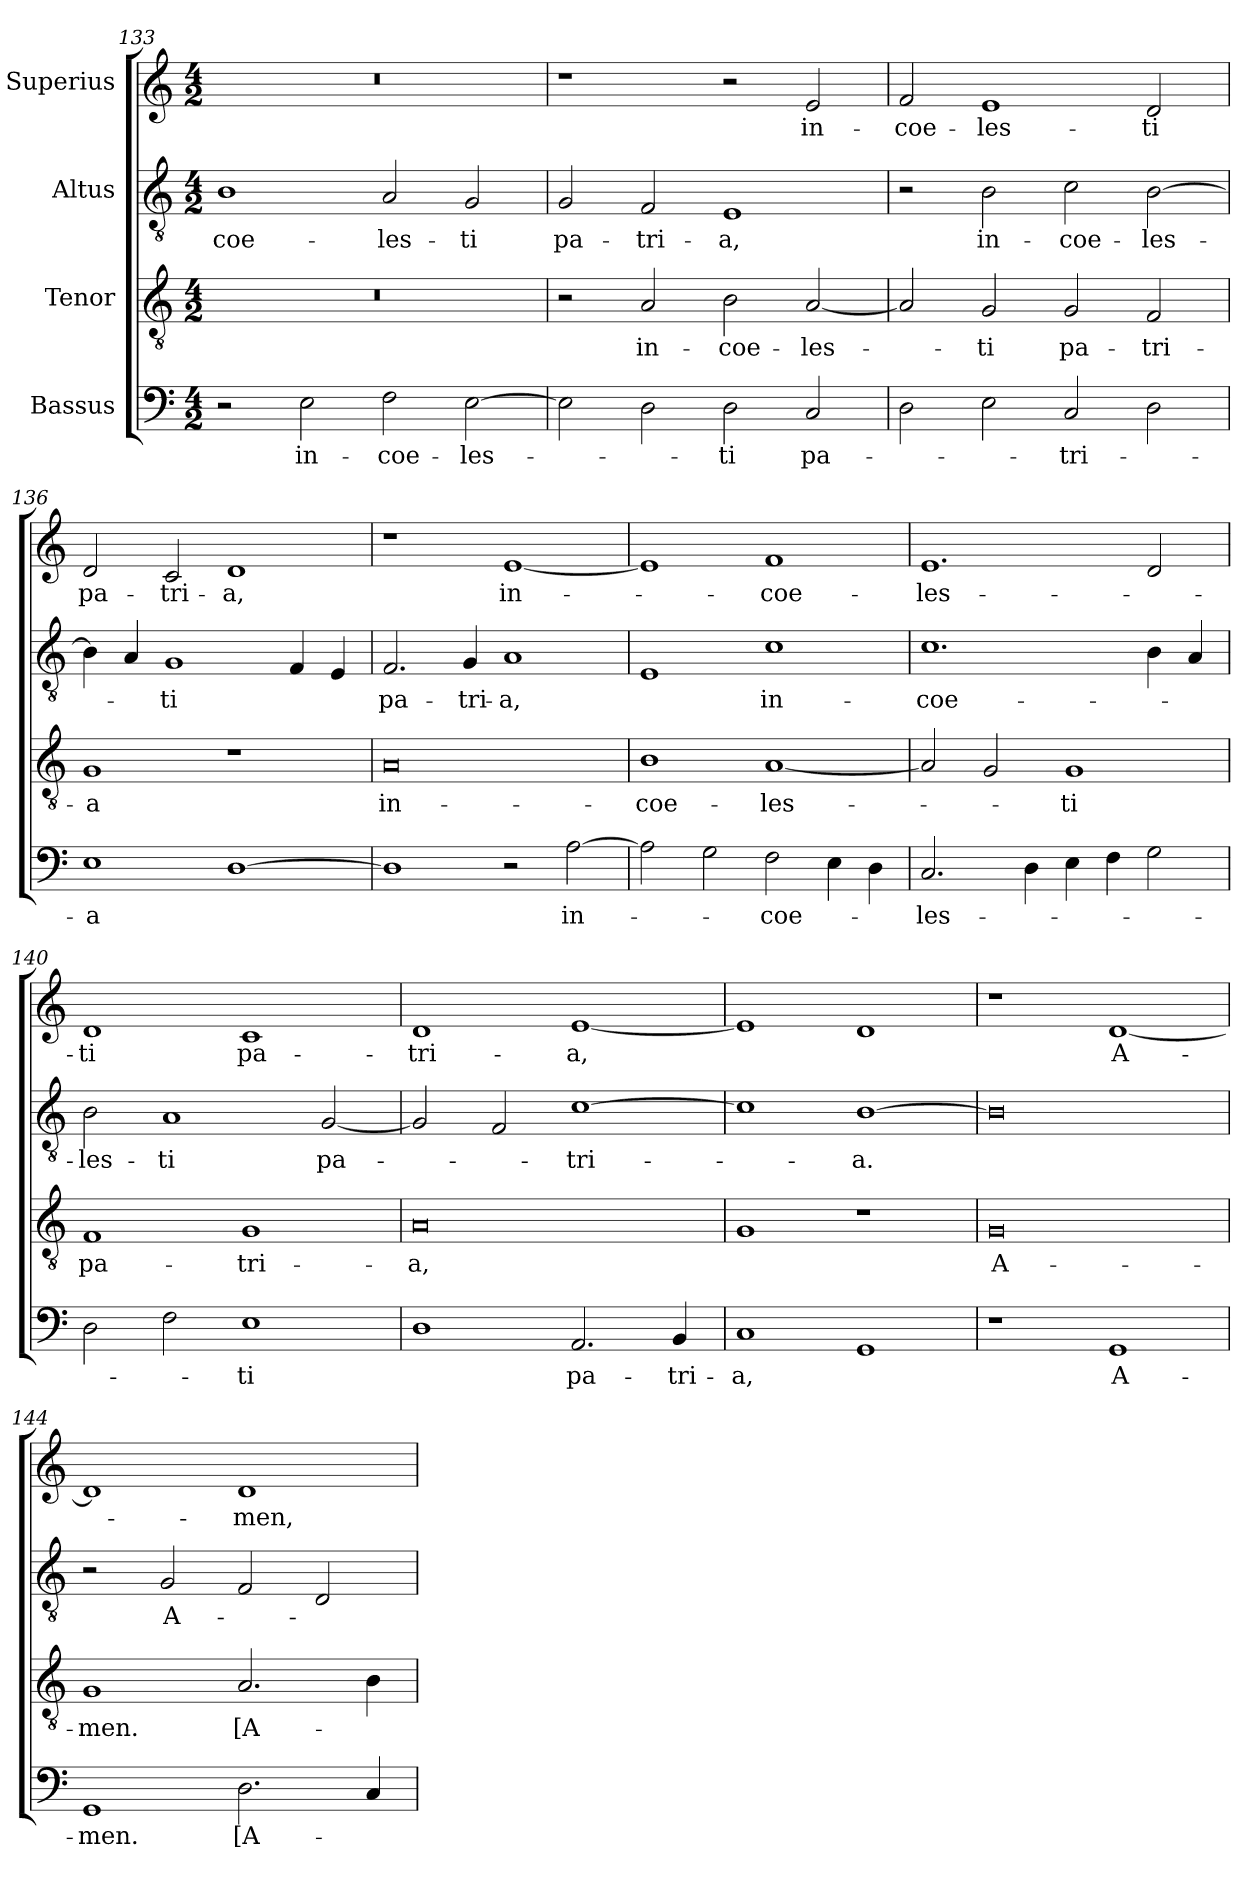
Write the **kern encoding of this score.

**kern	**text	**kern	**text	**kern	**text	**kern	**text
*part4	*part4	*part3	*part3	*part2	*part2	*part1	*part1
*staff4	*staff4	*staff3	*staff3	*staff2	*staff2	*staff1	*staff1
*I"Bassus	*	*I"Tenor	*	*I"Altus	*	*I"Superius	*
*clefF4	*	*clefGv2	*	*clefGv2	*	*clefG2	*
*k[]	*	*k[]	*	*k[]	*	*k[]	*
*M4/2	*	*M4/2	*	*M4/2	*	*M4/2	*
=133	=133	=133	=133	=133	=133	=133	=133
2r	.	0r	.	1B\	coe-	0r	.
2E\	in-	.	.	.	.	.	.
2F\	coe-	.	.	2A/	-les-	.	.
[2E\	-les-	.	.	2G/	-ti	.	.
=134	=134	=134	=134	=134	=134	=134	=134
2E\]	.	2r	.	2G/	pa-	1r	.
2D\	.	2A/	in-	2F/	-tri-	.	.
2D\	-ti	2B\	coe-	1E/	-a,	2r	.
2C/	pa-	[2A/	-les-	.	.	2e/	in-
=135	=135	=135	=135	=135	=135	=135	=135
2D\	.	2A/]	.	2r	.	2f/	coe-
2E\	.	2G/	-ti	2B\	in-	1e/	-les-
2C/	-tri-	2G/	pa-	2c\	coe-	.	.
2D\	.	2F/	-tri-	[2B\	-les-	2d/	-ti
=136	=136	=136	=136	=136	=136	=136	=136
1E\	-a	1G/	-a	4B\]	.	2d/	pa-
.	.	.	.	4A/	.	.	.
.	.	.	.	1G/	-ti	2c/	-tri-
[1D\	.	1r	.	.	.	1d/	-a,
.	.	.	.	4F/	.	.	.
.	.	.	.	4E/	.	.	.
=137	=137	=137	=137	=137	=137	=137	=137
1D\]	.	0A/	in-	2.F/	pa-	1r	.
.	.	.	.	4G/	-tri-	.	.
2r	.	.	.	1A/	-a,	[1e/	in-
[2A\	in-	.	.	.	.	.	.
=138	=138	=138	=138	=138	=138	=138	=138
2A\]	.	1B\	coe-	1E/	.	1e/]	.
2G\	.	.	.	.	.	.	.
2F\	coe-	[1A/	-les-	1c\	in-	1f/	coe-
4E\	.	.	.	.	.	.	.
4D\	.	.	.	.	.	.	.
=139	=139	=139	=139	=139	=139	=139	=139
2.C/	-les-	2A/]	.	1.c\	coe-	1.e/	-les-
.	.	2G/	.	.	.	.	.
4D\	.	.	.	.	.	.	.
4E\	.	1G/	-ti	.	.	.	.
4F\	.	.	.	.	.	.	.
2G\	.	.	.	4B\	.	2d/	.
.	.	.	.	4A/	.	.	.
=140	=140	=140	=140	=140	=140	=140	=140
2D\	.	1F/	pa-	2B\	-les-	1d/	-ti
2F\	.	.	.	1A/	-ti	.	.
1E\	-ti	1G/	-tri-	.	.	1c/	pa-
.	.	.	.	[2G/	pa-	.	.
=141	=141	=141	=141	=141	=141	=141	=141
1D\	.	0A/	-a,	2G/]	.	1d/	-tri-
.	.	.	.	2F/	.	.	.
2.AA/	pa-	.	.	[1c\	-tri-	[1e/	-a,
4BB/	-tri-	.	.	.	.	.	.
=142	=142	=142	=142	=142	=142	=142	=142
1C/	-a,	1G/	.	1c\]	.	1e/]	.
1GG/	.	1r	.	[1B\	-a.	1d/	.
=143	=143	=143	=143	=143	=143	=143	=143
1r	.	0G/	A-	0B\]	.	1r	.
1GG/	A-	.	.	.	.	[1d/	A-
=144	=144	=144	=144	=144	=144	=144	=144
1GG/	-men.	1G/	-men.	2r	.	1d/]	.
.	.	.	.	2G/	A-	.	.
2.D\	[A-	2.A/	[A-	2F/	.	1d/	-men,
.	.	.	.	2D/	.	.	.
4C/	.	4B\	.	.	.	.	.
=	=	=	=	=	=	=	=
*-	*-	*-	*-	*-	*-	*-	*-
